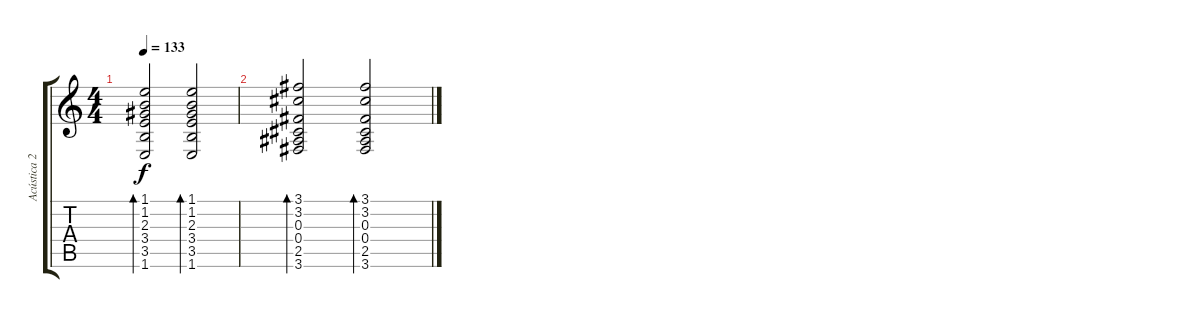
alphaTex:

\track ("Acústica 2" "Acústica 2") {instrument acousticguitarsteel}
\staff {score tabs}
\tuning (Eb4 Bb3 Gb3 Db3 Ab2 Eb2) {hide}
\ts (4 4)
\tempo 133
\clef g2
\ks c
(1.1 1.2 2.3 3.4 3.5 1.6).2{bd 60 dy f} (1.1 1.2 2.3 3.4 3.5 1.6).2{bd 60} |
(3.1 3.2 0.3 0.4 2.5 3.6).2{bd 60} (3.1 3.2 0.3 0.4 2.5 3.6).2{bd 60}
